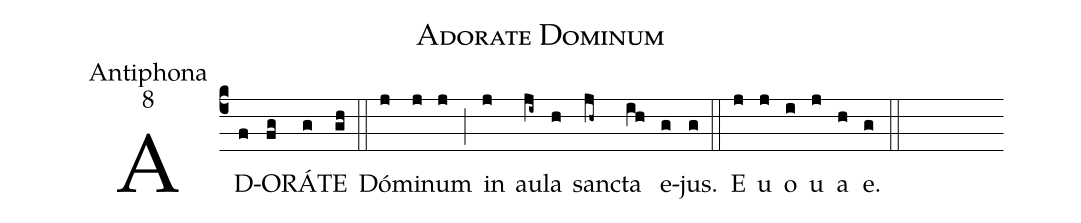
name:Adorate Dominum;
office-part:Antiphona;
mode:8;
%%
(c4) AD(f)O(fg)RÁ(g)TE(gh) (::) Dó(j)mi(j)num(j) (;) in(j) au(ji~)la(h) sanc(jh~)ta(ih) e(g)jus.(g) (::) E(j) u(j) o(i) u(j) a(h) e.(g) (::)
